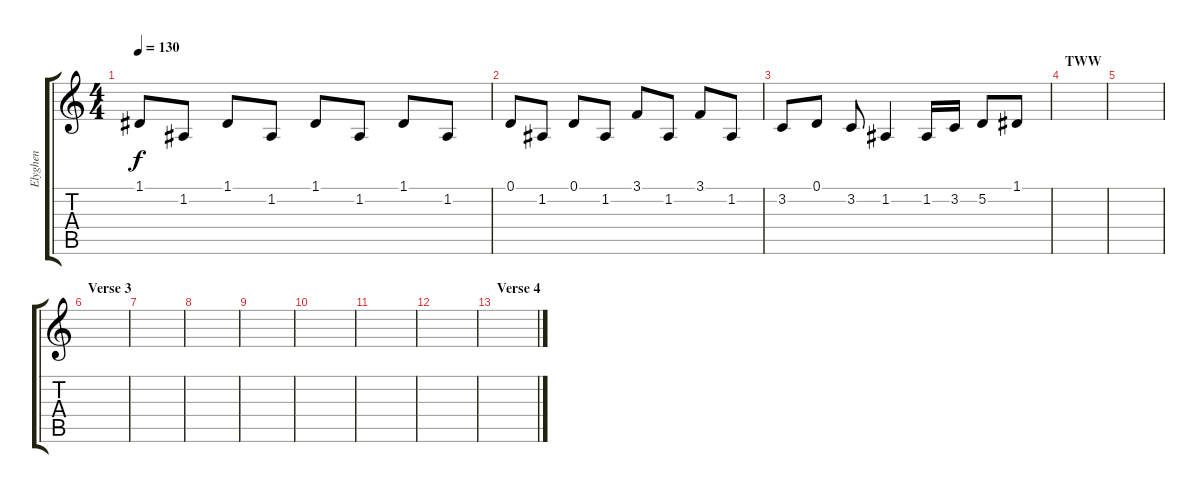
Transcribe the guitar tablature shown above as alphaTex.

\track ("Elyghen" "Elyghen") {instrument lead2sawtooth}
\staff {score tabs}
\tuning (D4 A3 F3 C3 G2 D2) {hide}
\ts (4 4)
\tempo 130
\clef g2
\ks c
1.1.8{dy f} 1.2.8 1.1.8 1.2.8 1.1.8 1.2.8 1.1.8 1.2.8 |
0.1.8 1.2.8 0.1.8 1.2.8 3.1.8 1.2.8 3.1.8 1.2.8 |
3.2.8 0.1.8 3.2.8 1.2.4 1.2.16 3.2.16 5.2.8 1.1.8 |
\section ("" "TWW")
|
|
\section ("" "Verse 3")
|
|
|
|
|
|
|
\section ("" "Verse 4")
